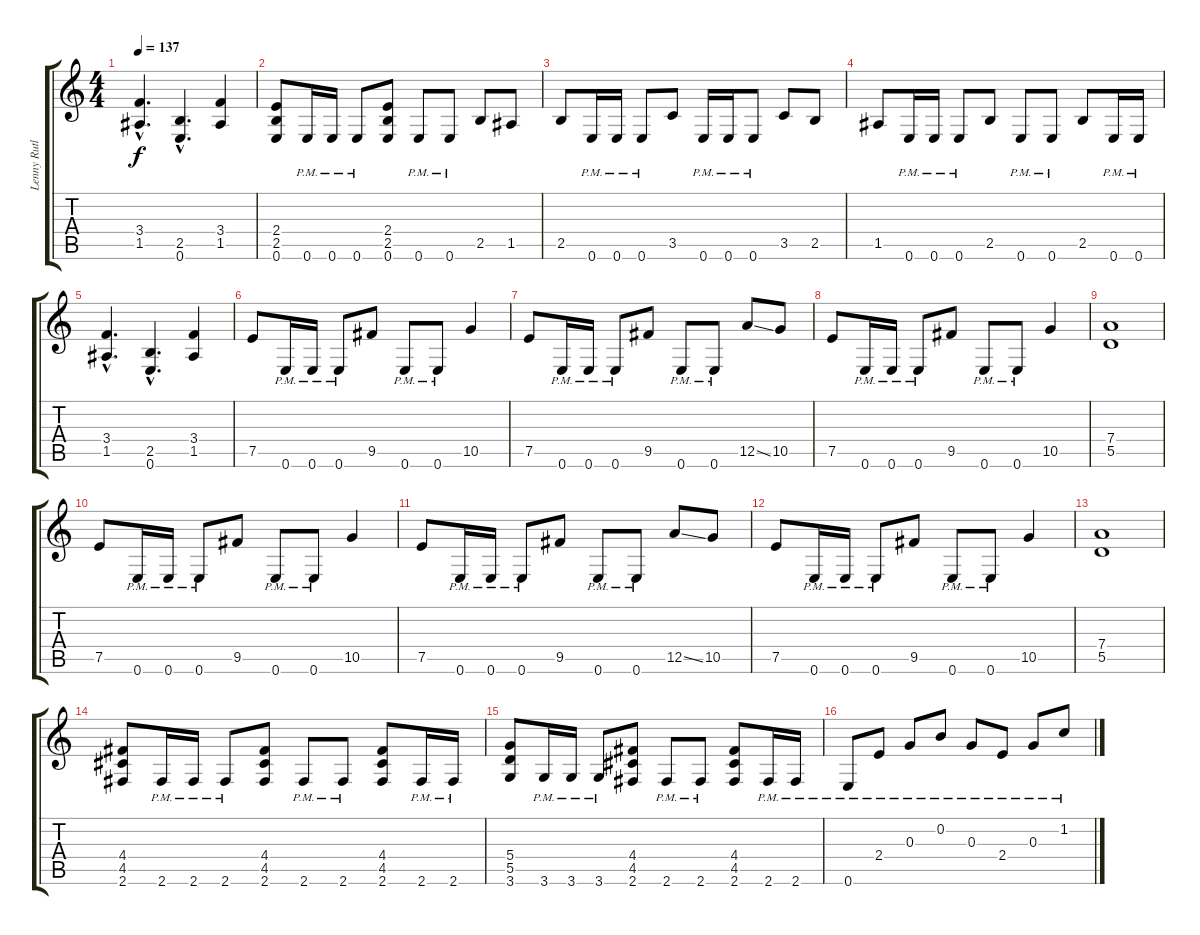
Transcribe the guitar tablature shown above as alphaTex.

\track ("Lenny Rutledge" "Lenny Rutl") {instrument distortionguitar}
\staff {score tabs}
\tuning (E4 B3 G3 D3 A2 E2) {hide}
\ts (4 4)
\tempo 137
\clef g2
\ks c
(3.4{hac} 1.5{hac}).4{d dy f} (2.5{hac} 0.6{hac}).4{d} (3.4 1.5).4 |
(2.4 2.5 0.6).8 0.6{pm}.16 0.6{pm}.16 0.6{pm}.8 (2.4 2.5 0.6).8 0.6{pm}.8 0.6{pm}.8 2.5.8 1.5.8 |
2.5.8 0.6{pm}.16 0.6{pm}.16 0.6{pm}.8 3.5.8 0.6{pm}.16 0.6{pm}.16 0.6{pm}.8 3.5.8 2.5.8 |
1.5.8 0.6{pm}.16 0.6{pm}.16 0.6{pm}.8 2.5.8 0.6{pm}.8 0.6{pm}.8 2.5.8 0.6{pm}.16 0.6{pm}.16 |
(3.4{hac} 1.5{hac}).4{d} (2.5{hac} 0.6{hac}).4{d} (3.4 1.5).4 |
7.5.8 0.6{pm}.16 0.6{pm}.16 0.6{pm}.8 9.5.8 0.6{pm}.8 0.6{pm}.8 10.5.4 |
7.5.8 0.6{pm}.16 0.6{pm}.16 0.6{pm}.8 9.5.8 0.6{pm}.8 0.6{pm}.8 12.5{ss}.8 10.5.8 |
7.5.8 0.6{pm}.16 0.6{pm}.16 0.6{pm}.8 9.5.8 0.6{pm}.8 0.6{pm}.8 10.5.4 |
(7.4 5.5).1 |
7.5.8 0.6{pm}.16 0.6{pm}.16 0.6{pm}.8 9.5.8 0.6{pm}.8 0.6{pm}.8 10.5.4 |
7.5.8 0.6{pm}.16 0.6{pm}.16 0.6{pm}.8 9.5.8 0.6{pm}.8 0.6{pm}.8 12.5{ss}.8 10.5.8 |
7.5.8 0.6{pm}.16 0.6{pm}.16 0.6{pm}.8 9.5.8 0.6{pm}.8 0.6{pm}.8 10.5.4 |
(7.4 5.5).1 |
(4.4 4.5 2.6).8 2.6{pm}.16 2.6{pm}.16 2.6{pm}.8 (4.4 4.5 2.6).8 2.6{pm}.8 2.6{pm}.8 (4.4 4.5 2.6).8 2.6{pm}.16 2.6{pm}.16 |
(5.4 5.5 3.6).8 3.6{pm}.16 3.6{pm}.16 3.6{pm}.8 (4.4 4.5 2.6).8 2.6{pm}.8 2.6{pm}.8 (4.4 4.5 2.6).8 2.6{pm}.16 2.6{pm}.16 |
0.6{pm}.8 2.4{pm}.8 0.3{pm}.8 0.2{pm}.8 0.3{pm}.8 2.4{pm}.8 0.3{pm}.8 1.2{pm}.8
